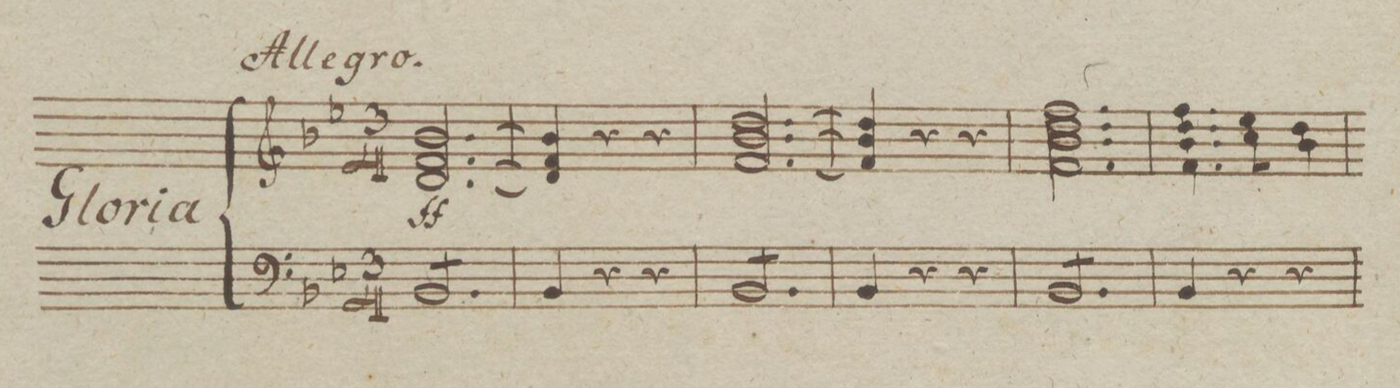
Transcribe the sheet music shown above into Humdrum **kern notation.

**kern	**dynam
*I"Organo	*
*clefF4	*
*k[b-e-]	*
*M3/4	*
*tremolo	*
8BB-L	.
8BB-/	.
8BB-/	.
8BB-/	.
8BB-/	.
8BB-/J	.
*Xtremolo	*
=2	=2
4BB-/	.
4r	.
4r	.
=3	=3
*tremolo	*
8BB-/L	.
8BB-/	.
8BB-/	.
8BB-/	.
8BB-/	.
8BB-/J	.
*Xtremolo	*
=4	=4
4BB-/	.
4r	.
4r	.
=5	=5
*tremolo	*
8BB-/L	.
8BB-/	.
8BB-/	.
8BB-/	.
8BB-/	.
8BB-/J	.
*Xtremolo	*
=6	=6
4BB-/	.
4r	.
4r	.
=7	=7
*-	*-
